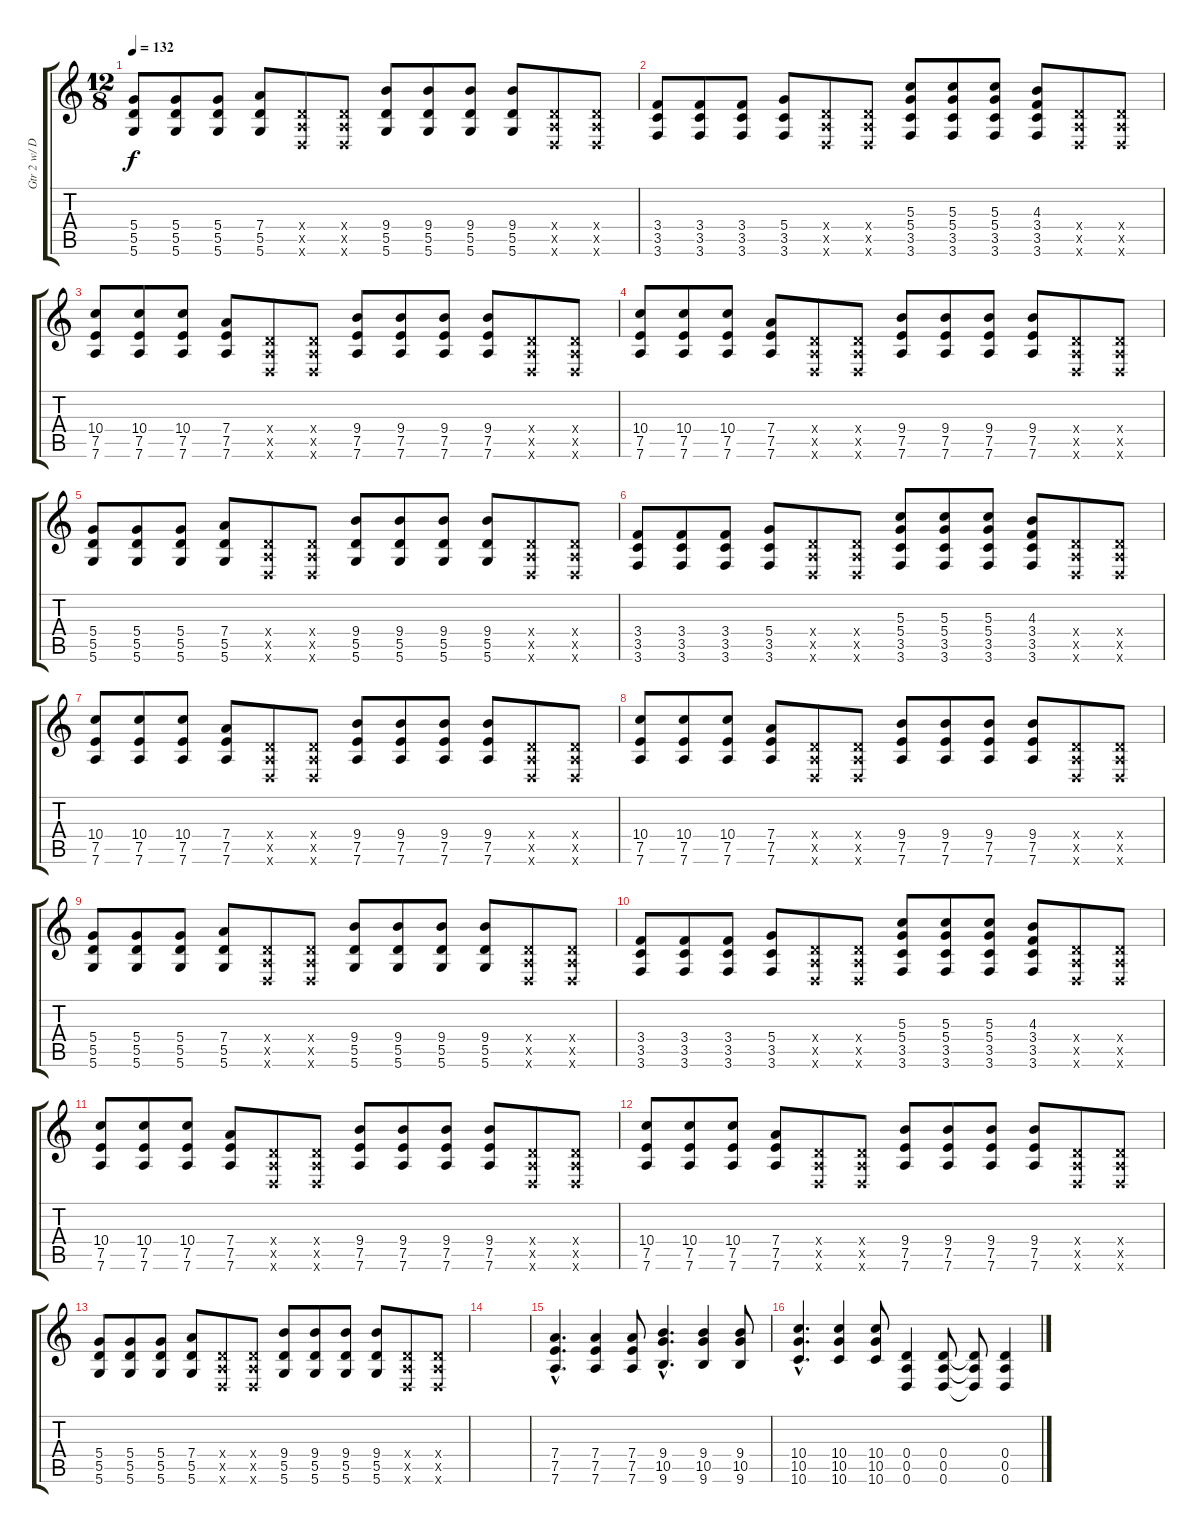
\track ("Gtr 2 w/ Dist." "Gtr 2 w/ D") {instrument distortionguitar}
\staff {score tabs}
\tuning (E4 B3 G3 D3 A2 D2) {hide}
\ts (12 8)
\tempo 132
\clef g2
\ks c
(5.4 5.5 5.6).8{dy f} (5.4 5.5 5.6).8 (5.4 5.5 5.6).8 (7.4 5.5 5.6).8 (0.4{x} 0.5{x} 0.6{x}).8 (0.4{x} 0.5{x} 0.6{x}).8 (9.4 5.5 5.6).8 (9.4 5.5 5.6).8 (9.4 5.5 5.6).8 (9.4 5.5 5.6).8 (0.4{x} 0.5{x} 0.6{x}).8 (0.4{x} 0.5{x} 0.6{x}).8 |
(3.4 3.5 3.6).8 (3.4 3.5 3.6).8 (3.4 3.5 3.6).8 (5.4 3.5 3.6).8 (0.4{x} 0.5{x} 0.6{x}).8 (0.4{x} 0.5{x} 0.6{x}).8 (5.3 5.4 3.5 3.6).8 (5.3 5.4 3.5 3.6).8 (5.3 5.4 3.5 3.6).8 (4.3 3.4 3.5 3.6).8 (0.4{x} 0.5{x} 0.6{x}).8 (0.4{x} 0.5{x} 0.6{x}).8 |
(10.4 7.5 7.6).8 (10.4 7.5 7.6).8 (10.4 7.5 7.6).8 (7.4 7.5 7.6).8 (0.4{x} 0.5{x} 0.6{x}).8 (0.4{x} 0.5{x} 0.6{x}).8 (9.4 7.5 7.6).8 (9.4 7.5 7.6).8 (9.4 7.5 7.6).8 (9.4 7.5 7.6).8 (0.4{x} 0.5{x} 0.6{x}).8 (0.4{x} 0.5{x} 0.6{x}).8 |
(10.4 7.5 7.6).8 (10.4 7.5 7.6).8 (10.4 7.5 7.6).8 (7.4 7.5 7.6).8 (0.4{x} 0.5{x} 0.6{x}).8 (0.4{x} 0.5{x} 0.6{x}).8 (9.4 7.5 7.6).8 (9.4 7.5 7.6).8 (9.4 7.5 7.6).8 (9.4 7.5 7.6).8 (0.4{x} 0.5{x} 0.6{x}).8 (0.4{x} 0.5{x} 0.6{x}).8 |
(5.4 5.5 5.6).8 (5.4 5.5 5.6).8 (5.4 5.5 5.6).8 (7.4 5.5 5.6).8 (0.4{x} 0.5{x} 0.6{x}).8 (0.4{x} 0.5{x} 0.6{x}).8 (9.4 5.5 5.6).8 (9.4 5.5 5.6).8 (9.4 5.5 5.6).8 (9.4 5.5 5.6).8 (0.4{x} 0.5{x} 0.6{x}).8 (0.4{x} 0.5{x} 0.6{x}).8 |
(3.4 3.5 3.6).8 (3.4 3.5 3.6).8 (3.4 3.5 3.6).8 (5.4 3.5 3.6).8 (0.4{x} 0.5{x} 0.6{x}).8 (0.4{x} 0.5{x} 0.6{x}).8 (5.3 5.4 3.5 3.6).8 (5.3 5.4 3.5 3.6).8 (5.3 5.4 3.5 3.6).8 (4.3 3.4 3.5 3.6).8 (0.4{x} 0.5{x} 0.6{x}).8 (0.4{x} 0.5{x} 0.6{x}).8 |
(10.4 7.5 7.6).8 (10.4 7.5 7.6).8 (10.4 7.5 7.6).8 (7.4 7.5 7.6).8 (0.4{x} 0.5{x} 0.6{x}).8 (0.4{x} 0.5{x} 0.6{x}).8 (9.4 7.5 7.6).8 (9.4 7.5 7.6).8 (9.4 7.5 7.6).8 (9.4 7.5 7.6).8 (0.4{x} 0.5{x} 0.6{x}).8 (0.4{x} 0.5{x} 0.6{x}).8 |
(10.4 7.5 7.6).8 (10.4 7.5 7.6).8 (10.4 7.5 7.6).8 (7.4 7.5 7.6).8 (0.4{x} 0.5{x} 0.6{x}).8 (0.4{x} 0.5{x} 0.6{x}).8 (9.4 7.5 7.6).8 (9.4 7.5 7.6).8 (9.4 7.5 7.6).8 (9.4 7.5 7.6).8 (0.4{x} 0.5{x} 0.6{x}).8 (0.4{x} 0.5{x} 0.6{x}).8 |
(5.4 5.5 5.6).8 (5.4 5.5 5.6).8 (5.4 5.5 5.6).8 (7.4 5.5 5.6).8 (0.4{x} 0.5{x} 0.6{x}).8 (0.4{x} 0.5{x} 0.6{x}).8 (9.4 5.5 5.6).8 (9.4 5.5 5.6).8 (9.4 5.5 5.6).8 (9.4 5.5 5.6).8 (0.4{x} 0.5{x} 0.6{x}).8 (0.4{x} 0.5{x} 0.6{x}).8 |
(3.4 3.5 3.6).8 (3.4 3.5 3.6).8 (3.4 3.5 3.6).8 (5.4 3.5 3.6).8 (0.4{x} 0.5{x} 0.6{x}).8 (0.4{x} 0.5{x} 0.6{x}).8 (5.3 5.4 3.5 3.6).8 (5.3 5.4 3.5 3.6).8 (5.3 5.4 3.5 3.6).8 (4.3 3.4 3.5 3.6).8 (0.4{x} 0.5{x} 0.6{x}).8 (0.4{x} 0.5{x} 0.6{x}).8 |
(10.4 7.5 7.6).8 (10.4 7.5 7.6).8 (10.4 7.5 7.6).8 (7.4 7.5 7.6).8 (0.4{x} 0.5{x} 0.6{x}).8 (0.4{x} 0.5{x} 0.6{x}).8 (9.4 7.5 7.6).8 (9.4 7.5 7.6).8 (9.4 7.5 7.6).8 (9.4 7.5 7.6).8 (0.4{x} 0.5{x} 0.6{x}).8 (0.4{x} 0.5{x} 0.6{x}).8 |
(10.4 7.5 7.6).8 (10.4 7.5 7.6).8 (10.4 7.5 7.6).8 (7.4 7.5 7.6).8 (0.4{x} 0.5{x} 0.6{x}).8 (0.4{x} 0.5{x} 0.6{x}).8 (9.4 7.5 7.6).8 (9.4 7.5 7.6).8 (9.4 7.5 7.6).8 (9.4 7.5 7.6).8 (0.4{x} 0.5{x} 0.6{x}).8 (0.4{x} 0.5{x} 0.6{x}).8 |
(5.4 5.5 5.6).8 (5.4 5.5 5.6).8 (5.4 5.5 5.6).8 (7.4 5.5 5.6).8 (0.4{x} 0.5{x} 0.6{x}).8 (0.4{x} 0.5{x} 0.6{x}).8 (9.4 5.5 5.6).8 (9.4 5.5 5.6).8 (9.4 5.5 5.6).8 (9.4 5.5 5.6).8 (0.4{x} 0.5{x} 0.6{x}).8 (0.4{x} 0.5{x} 0.6{x}).8 |
|
(7.4{hac} 7.5{hac} 7.6{hac}).4{d} (7.4 7.5 7.6).4 (7.4 7.5 7.6).8 (9.4{hac} 10.5{hac} 9.6{hac}).4{d} (9.4 10.5 9.6).4 (9.4 10.5 9.6).8 |
(10.4{hac} 10.5{hac} 10.6{hac}).4{d} (10.4 10.5 10.6).4 (10.4 10.5 10.6).8 (0.4 0.5 0.6).4 (0.4 0.5 0.6).8 (0.4{t} 0.5{t} 0.6{t}).8 (0.4 0.5 0.6).4
